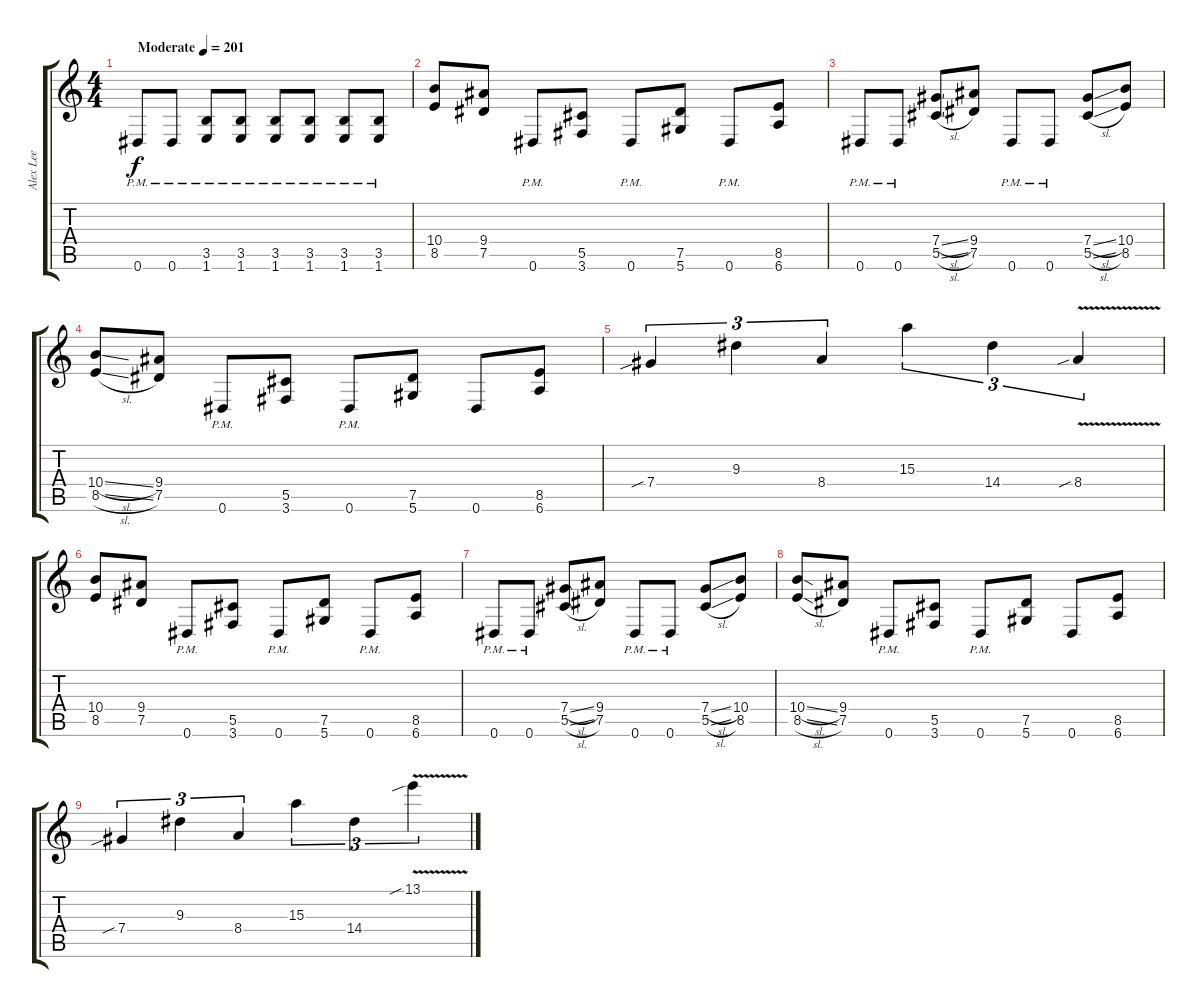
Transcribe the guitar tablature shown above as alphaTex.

\track ("Alex Lee" "Alex Lee") {instrument distortionguitar}
\staff {score tabs}
\tuning (Eb4 Bb3 Gb3 Db3 Ab2 Eb2) {hide}
\ts (4 4)
\tempo (201 "Moderate")
\clef g2
\ks c
0.6{pm}.8{dy f instrument distortionguitar} 0.6{pm}.8 (3.5{pm} 1.6{pm}).8 (3.5{pm} 1.6{pm}).8 (3.5{pm} 1.6{pm}).8 (3.5{pm} 1.6{pm}).8 (3.5{pm} 1.6{pm}).8 (3.5{pm} 1.6{pm}).8 |
(10.4 8.5).8 (9.4 7.5).8 0.6{pm}.8 (5.5 3.6).8 0.6{pm}.8 (7.5 5.6).8 0.6{pm}.8 (8.5 6.6).8 |
0.6{pm}.8 0.6{pm}.8 (7.4{sl} 5.5{sl}).8 (9.4 7.5).8 0.6{pm}.8 0.6{pm}.8 (7.4{sl} 5.5{sl}).8 (10.4 8.5).8 |
(10.4{sl} 8.5{sl}).8 (9.4 7.5).8 0.6{pm}.8 (5.5 3.6).8 0.6{pm}.8 (7.5 5.6).8 0.6.8 (8.5 6.6).8 |
7.4{sib}.4{tu (3 2)} 9.3.4{tu (3 2)} 8.4.4{tu (3 2)} 15.3.4{tu (3 2)} 14.4.4{tu (3 2)} 8.4{v sib}.4{tu (3 2)} |
(10.4 8.5).8 (9.4 7.5).8 0.6{pm}.8 (5.5 3.6).8 0.6{pm}.8 (7.5 5.6).8 0.6{pm}.8 (8.5 6.6).8 |
0.6{pm}.8 0.6{pm}.8 (7.4{sl} 5.5{sl}).8 (9.4 7.5).8 0.6{pm}.8 0.6{pm}.8 (7.4{sl} 5.5{sl}).8 (10.4 8.5).8 |
(10.4{sl} 8.5{sl}).8 (9.4 7.5).8 0.6{pm}.8 (5.5 3.6).8 0.6{pm}.8 (7.5 5.6).8 0.6.8 (8.5 6.6).8 |
7.4{sib}.4{tu (3 2)} 9.3.4{tu (3 2)} 8.4.4{tu (3 2)} 15.3.4{tu (3 2)} 14.4.4{tu (3 2)} 13.1{v sib}.4{tu (3 2)}
